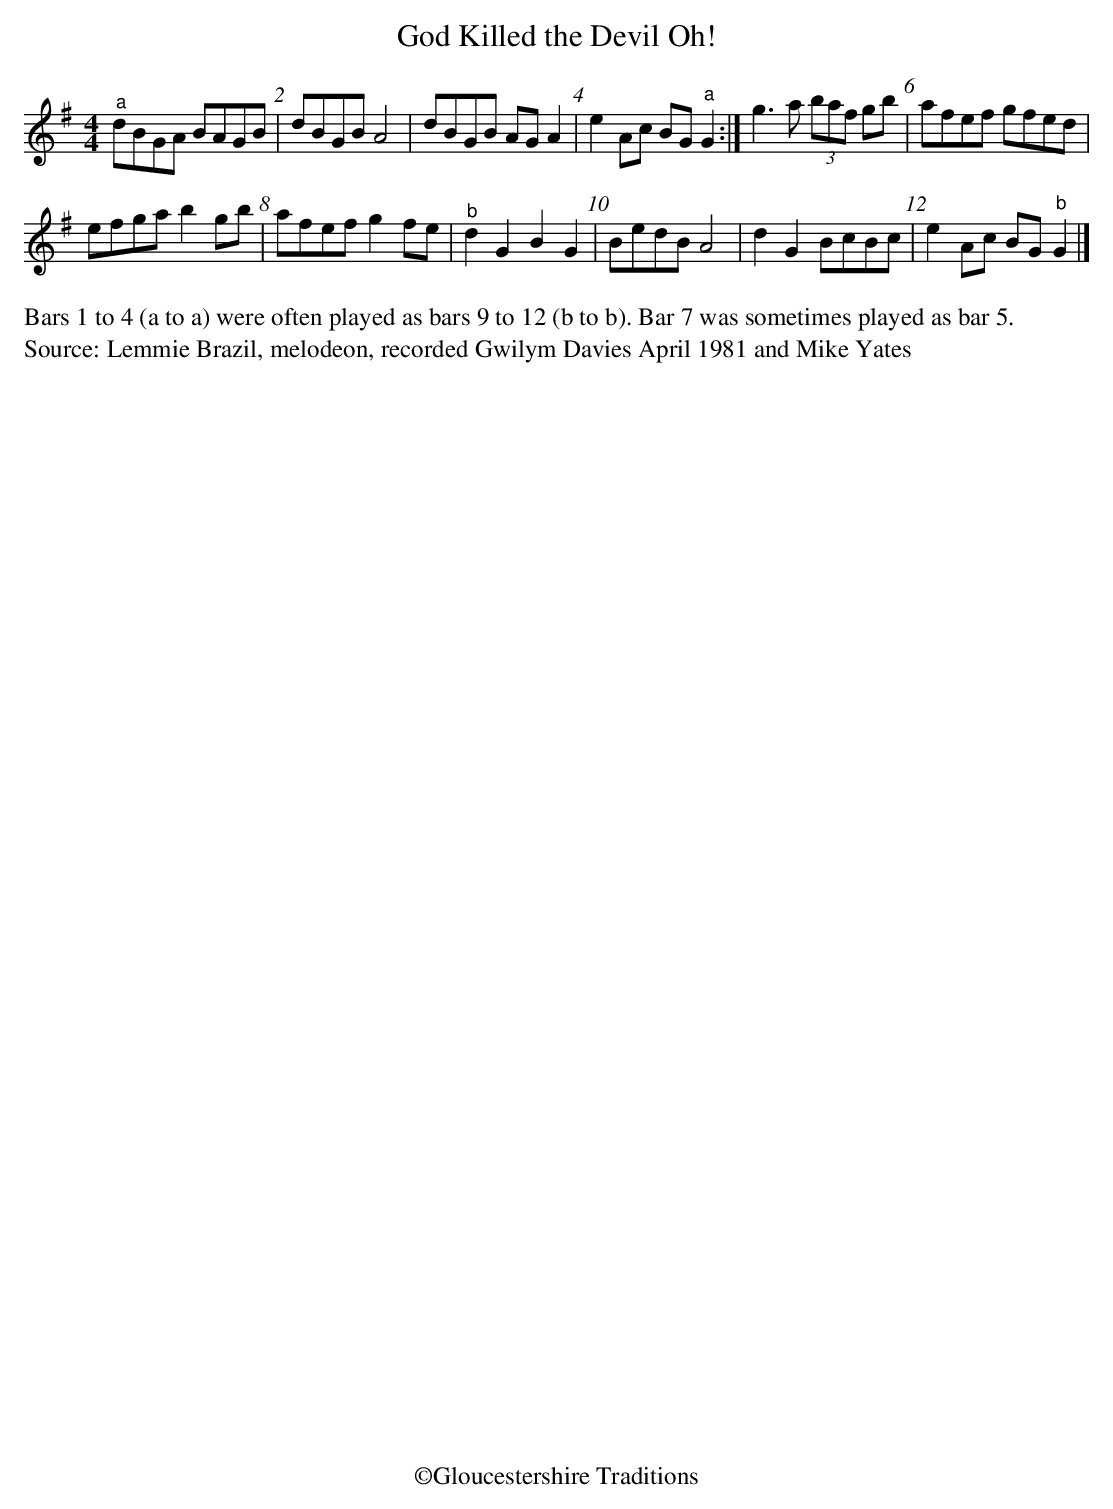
X:1
T:God Killed the Devil Oh!
M:4/4
L:1/8
K:G
"^a"dBGA BAGB | dBGB A4 | dBGB AG A2 | e2 Ac BG "^a"G2 :| g3 a (3baf gb | afef gfed |
efga b2 gb | afef g2 fe | "^b"d2 G2 B2 G2 | BedB A4 | d2 G2 BcBc | e2 Ac BG "^b"G2 |]
